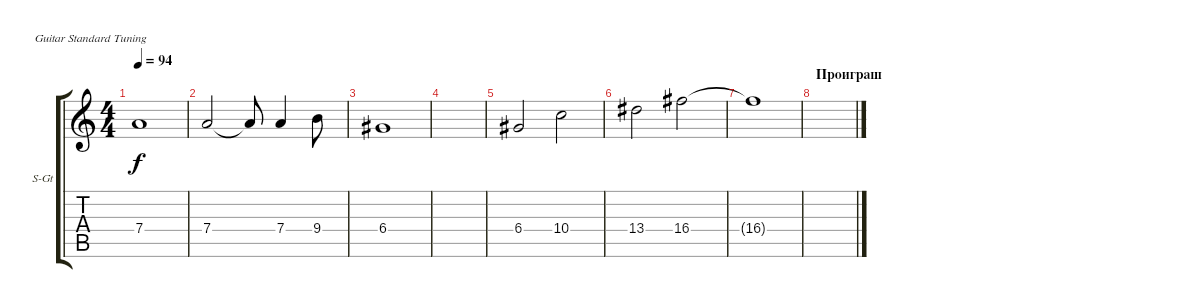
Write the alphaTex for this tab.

\defaultSystemsLayout 4
\bracketExtendMode groupsimilarinstruments
\firstSystemTrackNameOrientation horizontal
\otherSystemsTrackNameOrientation horizontal
\track ("В. Бутусов (вокал)" "S-Gt") {instrument acousticguitarsteel}
\staff {score tabs}
\tuning (E4 B3 G3 D3 A2 E2)
\ts (4 4)
\tempo 94
\clef g2
\ks c
7.4.1{dy f} |
7.4.2 7.4{t}.8 7.4.4 9.4.8 |
6.4.1 |
|
6.4.2 10.4.2 |
13.4.2 16.4.2 |
16.4{t}.1 |
\section ("" "Проиграш")
